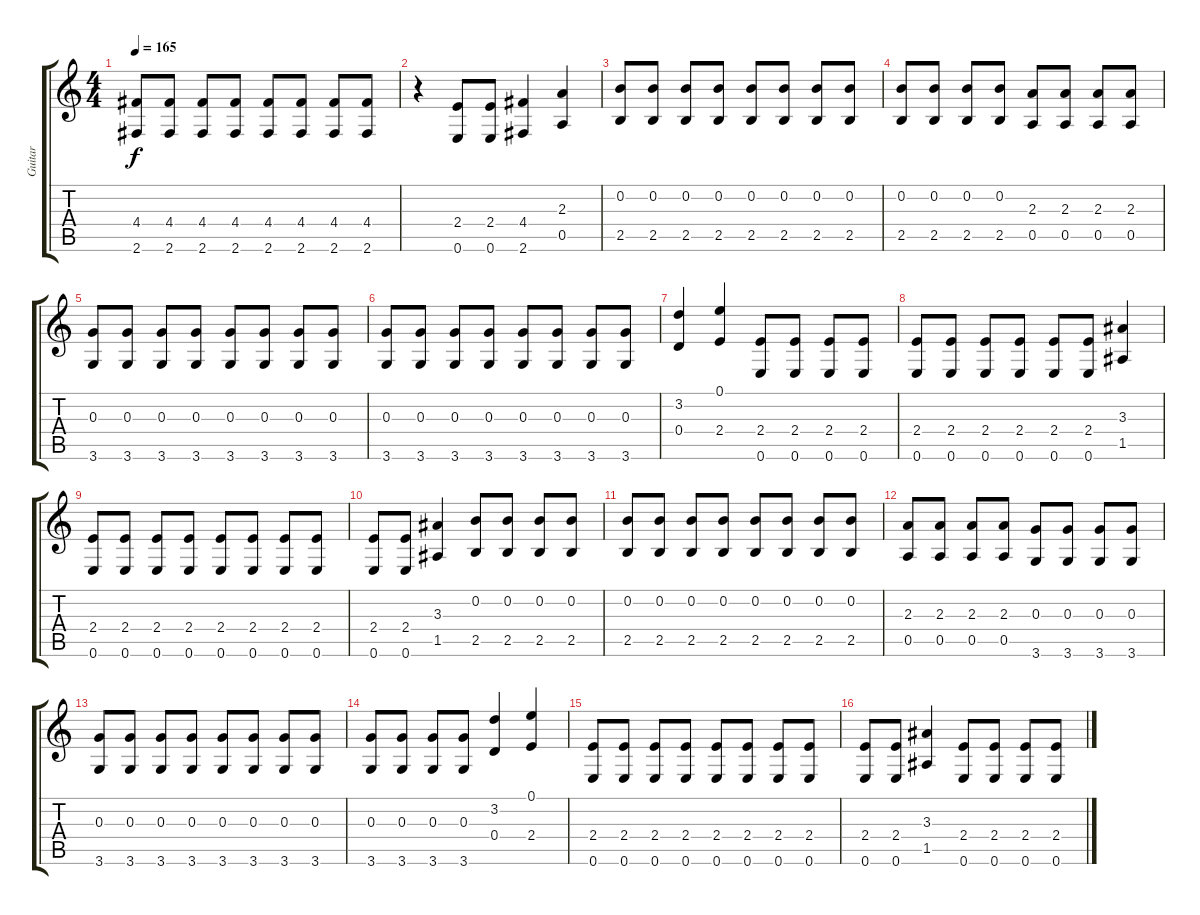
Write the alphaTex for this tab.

\track ("Guitar" "Guitar") {instrument distortionguitar}
\staff {score tabs}
\tuning (E4 B3 G3 D3 A2 E2) {hide}
\ts (4 4)
\tempo 165
\clef g2
\ks c
(4.4 2.6).8{dy f} (4.4 2.6).8 (4.4 2.6).8 (4.4 2.6).8 (4.4 2.6).8 (4.4 2.6).8 (4.4 2.6).8 (4.4 2.6).8 |
r.4 (2.4 0.6).8 (2.4 0.6).8 (4.4 2.6).4 (2.3 0.5).4 |
(0.2 2.5).8 (0.2 2.5).8 (0.2 2.5).8 (0.2 2.5).8 (0.2 2.5).8 (0.2 2.5).8 (0.2 2.5).8 (0.2 2.5).8 |
(0.2 2.5).8 (0.2 2.5).8 (0.2 2.5).8 (0.2 2.5).8 (2.3 0.5).8 (2.3 0.5).8 (2.3 0.5).8 (2.3 0.5).8 |
(0.3 3.6).8 (0.3 3.6).8 (0.3 3.6).8 (0.3 3.6).8 (0.3 3.6).8 (0.3 3.6).8 (0.3 3.6).8 (0.3 3.6).8 |
(0.3 3.6).8 (0.3 3.6).8 (0.3 3.6).8 (0.3 3.6).8 (0.3 3.6).8 (0.3 3.6).8 (0.3 3.6).8 (0.3 3.6).8 |
(3.2 0.4).4 (0.1 2.4).4 (2.4 0.6).8 (2.4 0.6).8 (2.4 0.6).8 (2.4 0.6).8 |
(2.4 0.6).8 (2.4 0.6).8 (2.4 0.6).8 (2.4 0.6).8 (2.4 0.6).8 (2.4 0.6).8 (3.3 1.5).4 |
(2.4 0.6).8 (2.4 0.6).8 (2.4 0.6).8 (2.4 0.6).8 (2.4 0.6).8 (2.4 0.6).8 (2.4 0.6).8 (2.4 0.6).8 |
(2.4 0.6).8 (2.4 0.6).8 (3.3 1.5).4 (0.2 2.5).8 (0.2 2.5).8 (0.2 2.5).8 (0.2 2.5).8 |
(0.2 2.5).8 (0.2 2.5).8 (0.2 2.5).8 (0.2 2.5).8 (0.2 2.5).8 (0.2 2.5).8 (0.2 2.5).8 (0.2 2.5).8 |
(2.3 0.5).8 (2.3 0.5).8 (2.3 0.5).8 (2.3 0.5).8 (0.3 3.6).8 (0.3 3.6).8 (0.3 3.6).8 (0.3 3.6).8 |
(0.3 3.6).8 (0.3 3.6).8 (0.3 3.6).8 (0.3 3.6).8 (0.3 3.6).8 (0.3 3.6).8 (0.3 3.6).8 (0.3 3.6).8 |
(0.3 3.6).8 (0.3 3.6).8 (0.3 3.6).8 (0.3 3.6).8 (3.2 0.4).4 (0.1 2.4).4 |
(2.4 0.6).8 (2.4 0.6).8 (2.4 0.6).8 (2.4 0.6).8 (2.4 0.6).8 (2.4 0.6).8 (2.4 0.6).8 (2.4 0.6).8 |
(2.4 0.6).8 (2.4 0.6).8 (3.3 1.5).4 (2.4 0.6).8 (2.4 0.6).8 (2.4 0.6).8 (2.4 0.6).8
